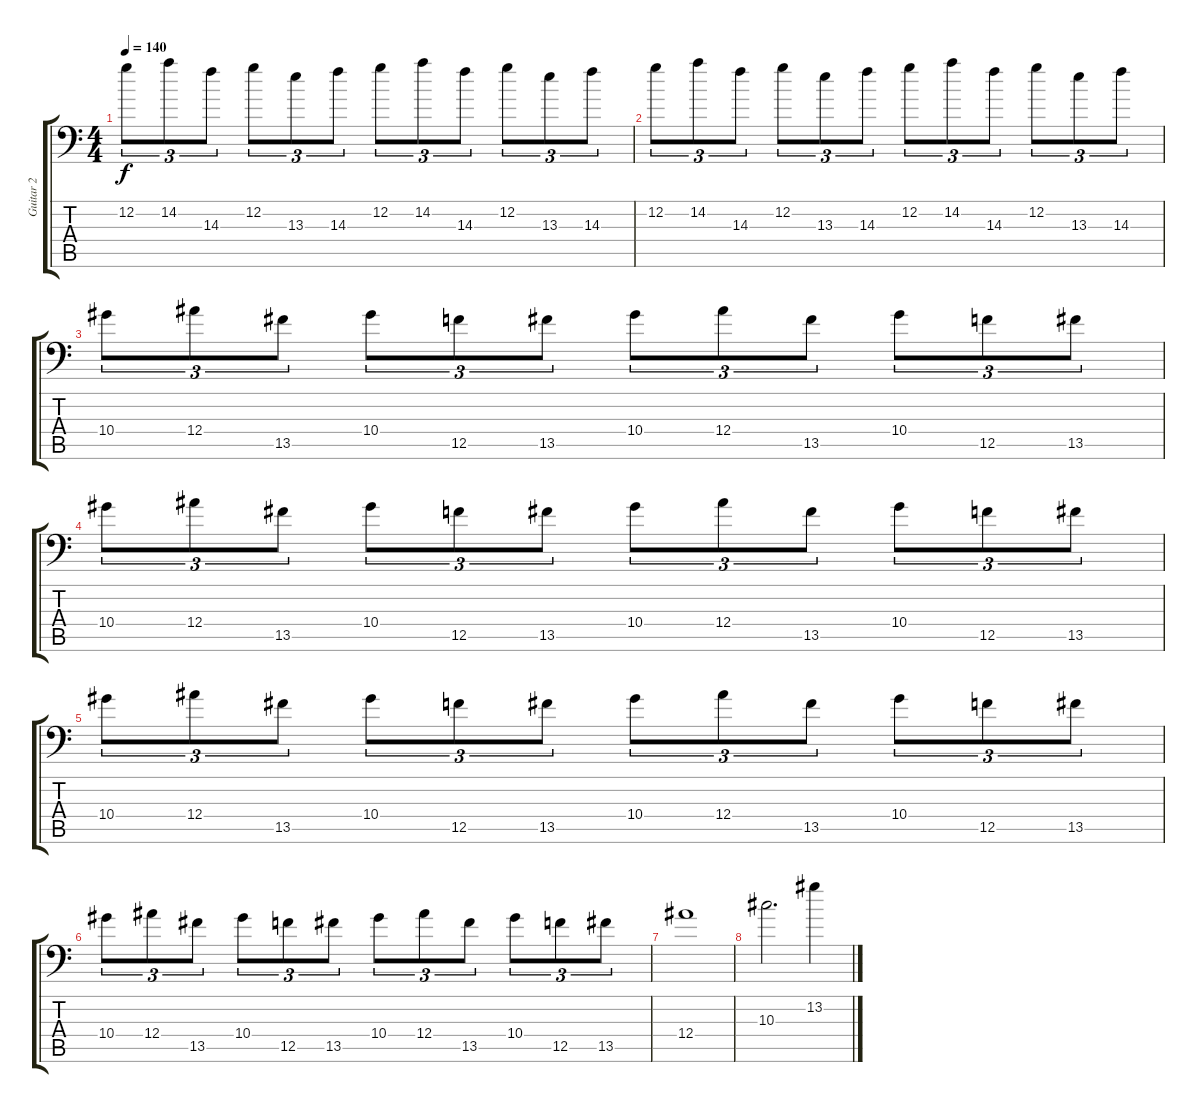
\track ("Guitar 2" "Guitar 2") {instrument overdrivenguitar}
\staff {score tabs}
\tuning (C4 G3 Eb3 Bb2 F2 Bb1) {hide}
\ts (4 4)
\tempo 140
\clef f4
\ks c
12.2.8{tu (3 2) dy f} 14.2.8{tu (3 2)} 14.3.8{tu (3 2)} 12.2.8{tu (3 2)} 13.3.8{tu (3 2)} 14.3.8{tu (3 2)} 12.2.8{tu (3 2)} 14.2.8{tu (3 2)} 14.3.8{tu (3 2)} 12.2.8{tu (3 2)} 13.3.8{tu (3 2)} 14.3.8{tu (3 2)} |
12.2.8{tu (3 2)} 14.2.8{tu (3 2)} 14.3.8{tu (3 2)} 12.2.8{tu (3 2)} 13.3.8{tu (3 2)} 14.3.8{tu (3 2)} 12.2.8{tu (3 2)} 14.2.8{tu (3 2)} 14.3.8{tu (3 2)} 12.2.8{tu (3 2)} 13.3.8{tu (3 2)} 14.3.8{tu (3 2)} |
10.4.8{tu (3 2)} 12.4.8{tu (3 2)} 13.5.8{tu (3 2)} 10.4.8{tu (3 2)} 12.5.8{tu (3 2)} 13.5.8{tu (3 2)} 10.4.8{tu (3 2)} 12.4.8{tu (3 2)} 13.5.8{tu (3 2)} 10.4.8{tu (3 2)} 12.5.8{tu (3 2)} 13.5.8{tu (3 2)} |
10.4.8{tu (3 2)} 12.4.8{tu (3 2)} 13.5.8{tu (3 2)} 10.4.8{tu (3 2)} 12.5.8{tu (3 2)} 13.5.8{tu (3 2)} 10.4.8{tu (3 2)} 12.4.8{tu (3 2)} 13.5.8{tu (3 2)} 10.4.8{tu (3 2)} 12.5.8{tu (3 2)} 13.5.8{tu (3 2)} |
10.4.8{tu (3 2)} 12.4.8{tu (3 2)} 13.5.8{tu (3 2)} 10.4.8{tu (3 2)} 12.5.8{tu (3 2)} 13.5.8{tu (3 2)} 10.4.8{tu (3 2)} 12.4.8{tu (3 2)} 13.5.8{tu (3 2)} 10.4.8{tu (3 2)} 12.5.8{tu (3 2)} 13.5.8{tu (3 2)} |
10.4.8{tu (3 2)} 12.4.8{tu (3 2)} 13.5.8{tu (3 2)} 10.4.8{tu (3 2)} 12.5.8{tu (3 2)} 13.5.8{tu (3 2)} 10.4.8{tu (3 2)} 12.4.8{tu (3 2)} 13.5.8{tu (3 2)} 10.4.8{tu (3 2)} 12.5.8{tu (3 2)} 13.5.8{tu (3 2)} |
12.4.1 |
10.3.2{d} 13.2.4
